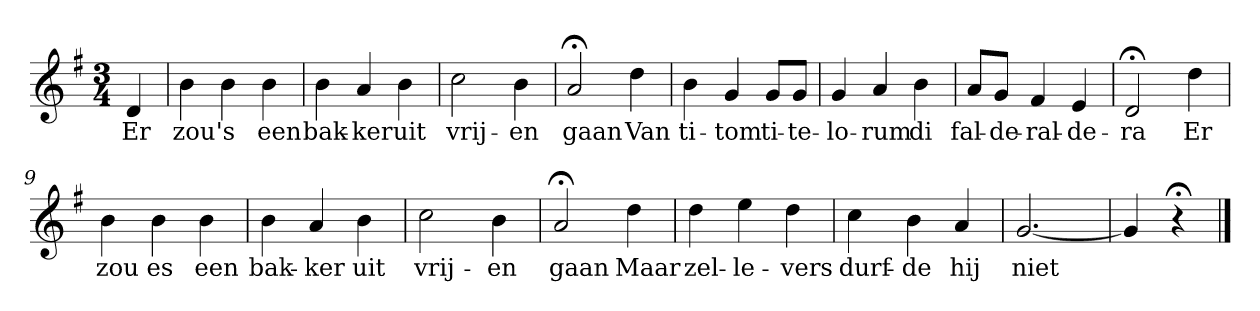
**kern	**text
*part1	*part1
*staff1	*staff1
*k[f#]	*
*G:	*
*M3/4	*
*MM120	*
=	=
4d	Er
=1	=1
4b	zou
4b	's
4b	een
=2	=2
4b	bak-
4a	-ker
4b	uit
=3	=3
2cc	vrij-
4b	-en
=4	=4
2a;<	gaan
4dd	Van
=5	=5
4b	ti-
4g	-tom
8gL	ti-
8gJ	-te-
=6	=6
4g	-lo-
4a	-rum
4b	di
=7	=7
8aL	fal-
8gJ	-de-
4f#	-ral-
4e	-de-
=8	=8
2d;<	-ra
4dd	Er
=9	=9
4b	zou
4b	es
4b	een
=10	=10
4b	bak-
4a	-ker
4b	uit
=11	=11
2cc	vrij-
4b	-en
=12	=12
2a;<	gaan
4dd	Maar
=13	=13
4dd	zel-
4ee	-le-
4dd	-vers
=14	=14
4cc	durf-
4b	-de
4a	hij
=15	=15
[2.g	niet
=16	=16
4g]	.
4r;<	.
==	==
*-	*-
